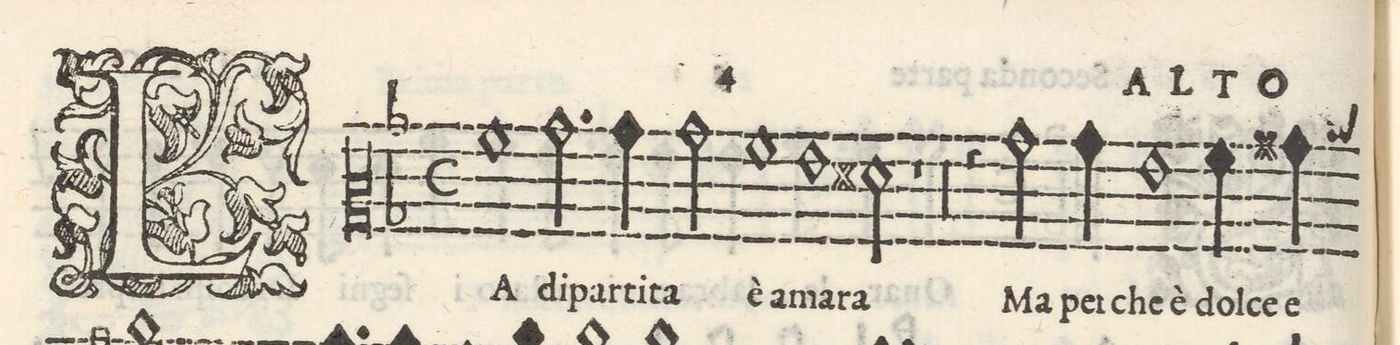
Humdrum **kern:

**kern	**text
*I"ALTO	*
*clefC2	*
*k[b-]	*
*met(C)	*
*M2/1	*
1a	LA
2.b-\	dipar-
4b-\	-ti-
=2-	=2-
2b-\	-ta
1a	è a-
1g\	-ma-
=3-	=3-
2f#X\	-ra
1r	.
=4-	=4-
00r	.
=5-	=5-
=6-	=6-
4r	.
2b-\	Ma
4b-\	per-
1g	-che è
=7-	=7-
4a\	dol-
4bn\	-ce e
*custos:cc	*
*-	*-
